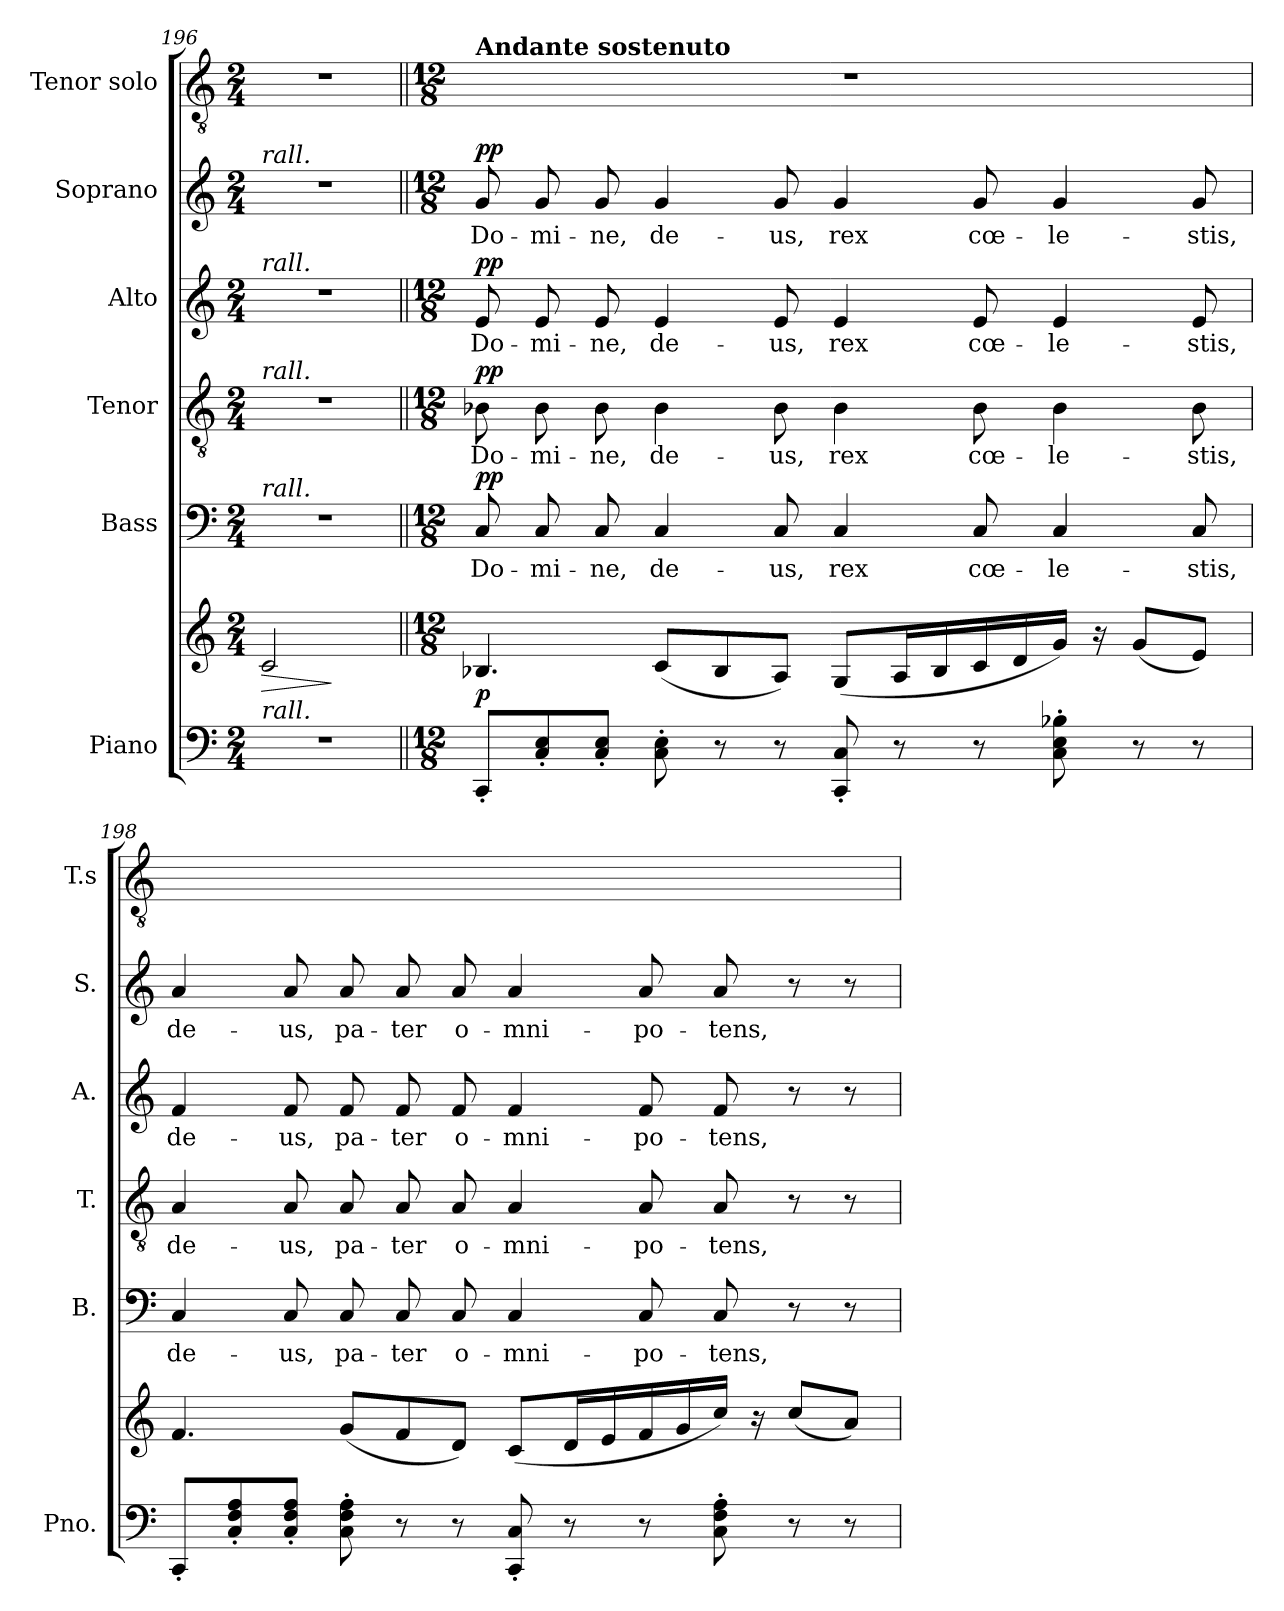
**kern	**kern	**dynam	**kern	**text	**dynam	**kern	**text	**dynam	**kern	**text	**dynam	**kern	**text	**dynam	**kern
*part6	*part6	*part6	*part5	*part5	*part5	*part4	*part4	*part4	*part3	*part3	*part3	*part2	*part2	*part2	*part1
*staff7	*staff6	*staff6/7	*staff5	*staff5	*staff5	*staff4	*staff4	*staff4	*staff3	*staff3	*staff3	*staff2	*staff2	*staff2	*staff1
*I"Piano	*	*	*I"Bass	*	*	*I"Tenor	*	*	*I"Alto	*	*	*I"Soprano	*	*	*I"Tenor solo
*I'Pno.	*	*	*I'B.	*	*	*I'T.	*	*	*I'A.	*	*	*I'S.	*	*	*I'T.s
*clefF4	*clefG2	*	*clefF4	*	*	*clefGv2	*	*	*clefG2	*	*	*clefG2	*	*	*clefGv2
*k[]	*k[]	*	*k[]	*	*	*k[]	*	*	*k[]	*	*	*k[]	*	*	*k[]
*M2/4	*M2/4	*	*M2/4	*	*	*M2/4	*	*	*M2/4	*	*	*M2/4	*	*	*M2/4
=196	=196	=196	=196	=196	=196	=196	=196	=196	=196	=196	=196	=196	=196	=196	=196
!	!	!	!	!	!	!	!	!	!	!	!	!LO:TX:a:i:t=rall.	!	!	!
!	!	!	!	!	!	!	!	!	!LO:TX:a:i:t=rall.	!	!	!	!	!	!
!	!	!	!	!	!	!LO:TX:a:i:t=rall.	!	!	!	!	!	!	!	!	!
!	!	!	!LO:TX:a:i:t=rall.	!	!	!	!	!	!	!	!	!	!	!	!
!LO:TX:a:i:t=rall.	!	!	!	!	!	!	!	!	!	!	!	!	!	!	!
!	!	!LO:HP:b	!	!	!	!	!	!	!	!	!	!	!	!	!
2r	2c/	>	2r	.	.	2r	.	.	2r	.	.	2r	.	.	2r
.	.	]	.	.	.	.	.	.	.	.	.	.	.	.	.
=197||	=197||	=197||	=197||	=197||	=197||	=197||	=197||	=197||	=197||	=197||	=197||	=197||	=197||	=197||	=197||
!!LO:REH:place=s1:a:B:fs=14:t=11
*M12/8	*M12/8	*	*M12/8	*	*	*M12/8	*	*	*M12/8	*	*	*M12/8	*	*	*M12/8
!	!	!	!	!	!	!	!	!	!	!	!	!	!	!	!LO:TX:a:B:t=Andante sostenuto
!	!	!LO:DY:a=2	!	!LO:LY:b	!LO:DY:a	!	!LO:LY:b	!LO:DY:a	!	!LO:LY:b	!LO:DY:a	!	!LO:LY:b	!LO:DY:a	!
8CC'/L	4.B-X/	p	8C/	Do-	pp	8B-X\	Do-	pp	8e/	Do-	pp	8g/	Do-	pp	1.r
!	!	!	!	!LO:LY:b	!	!	!LO:LY:b	!	!	!LO:LY:b	!	!	!LO:LY:b	!	!
8C/' 8E/'	.	.	8C/	-mi-	.	8B-\	-mi-	.	8e/	-mi-	.	8g/	-mi-	.	.
!	!	!	!	!LO:LY:b	!	!	!LO:LY:b	!	!	!LO:LY:b	!	!	!LO:LY:b	!	!
8C/' 8E/'J	.	.	8C/	-ne,	.	8B-\	-ne,	.	8e/	-ne,	.	8g/	-ne,	.	.
!	!	!	!	!LO:LY:b	!	!	!LO:LY:b	!	!	!LO:LY:b	!	!	!LO:LY:b	!	!
8C\' 8E\'	(<8c/L	.	4C/	de-	.	4B-\	de-	.	4e/	de-	.	4g/	de-	.	.
8r	8B-/	.	.	.	.	.	.	.	.	.	.	.	.	.	.
!	!	!	!	!LO:LY:b	!	!	!LO:LY:b	!	!	!LO:LY:b	!	!	!LO:LY:b	!	!
8r	8A/J)	.	8C/	-us,	.	8B-\	-us,	.	8e/	-us,	.	8g/	-us,	.	.
!	!	!	!	!LO:LY:b	!	!	!LO:LY:b	!	!	!LO:LY:b	!	!	!LO:LY:b	!	!
8CC/' 8C/'	(<8G/L	.	4C/	rex	.	4B-\	rex	.	4e/	rex	.	4g/	rex	.	.
8r	16A/L	.	.	.	.	.	.	.	.	.	.	.	.	.	.
.	16B-/	.	.	.	.	.	.	.	.	.	.	.	.	.	.
!	!	!	!	!LO:LY:b	!	!	!LO:LY:b	!	!	!LO:LY:b	!	!	!LO:LY:b	!	!
8r	16c/	.	8C/	cœ-	.	8B-\	cœ-	.	8e/	cœ-	.	8g/	cœ-	.	.
.	16d/	.	.	.	.	.	.	.	.	.	.	.	.	.	.
!	!	!	!	!LO:LY:b	!	!	!LO:LY:b	!	!	!LO:LY:b	!	!	!LO:LY:b	!	!
8C\' 8E\' 8B-X\'	16g/JJ)	.	4C/	-le-	.	4B-\	-le-	.	4e/	-le-	.	4g/	-le-	.	.
.	16r	.	.	.	.	.	.	.	.	.	.	.	.	.	.
8r	(<8g/L	.	.	.	.	.	.	.	.	.	.	.	.	.	.
!	!	!	!	!LO:LY:b	!	!	!LO:LY:b	!	!	!LO:LY:b	!	!	!LO:LY:b	!	!
8r	8e/J)	.	8C/	-stis,	.	8B-\	-stis,	.	8e/	-stis,	.	8g/	-stis,	.	.
!!LO:LB:g=z
=198	=198	=198	=198	=198	=198	=198	=198	=198	=198	=198	=198	=198	=198	=198	=198
!	!	!	!	!LO:LY:b	!	!	!LO:LY:b	!	!	!LO:LY:b	!	!	!LO:LY:b	!	!
8CC'/L	4.f/	.	4C/	de-	.	4A/	de-	.	4f/	de-	.	4a/	de-	.	1.ryy
8C/' 8F/' 8A/'	.	.	.	.	.	.	.	.	.	.	.	.	.	.	.
!	!	!	!	!LO:LY:b	!	!	!LO:LY:b	!	!	!LO:LY:b	!	!	!LO:LY:b	!	!
8C/' 8F/' 8A/'J	.	.	8C/	-us,	.	8A/	-us,	.	8f/	-us,	.	8a/	-us,	.	.
!	!	!	!	!LO:LY:b	!	!	!LO:LY:b	!	!	!LO:LY:b	!	!	!LO:LY:b	!	!
8C\' 8F\' 8A\'	(<8g/L	.	8C/	pa-	.	8A/	pa-	.	8f/	pa-	.	8a/	pa-	.	.
!	!	!	!	!LO:LY:b	!	!	!LO:LY:b	!	!	!LO:LY:b	!	!	!LO:LY:b	!	!
8r	8f/	.	8C/	-ter	.	8A/	-ter	.	8f/	-ter	.	8a/	-ter	.	.
!	!	!	!	!LO:LY:b	!	!	!LO:LY:b	!	!	!LO:LY:b	!	!	!LO:LY:b	!	!
8r	8d/J)	.	8C/	o-	.	8A/	o-	.	8f/	o-	.	8a/	o-	.	.
!	!	!	!	!LO:LY:b	!	!	!LO:LY:b	!	!	!LO:LY:b	!	!	!LO:LY:b	!	!
8CC/' 8C/'	(<8c/L	.	4C/	-mni-	.	4A/	-mni-	.	4f/	-mni-	.	4a/	-mni-	.	.
8r	16d/L	.	.	.	.	.	.	.	.	.	.	.	.	.	.
.	16e/	.	.	.	.	.	.	.	.	.	.	.	.	.	.
!	!	!	!	!LO:LY:b	!	!	!LO:LY:b	!	!	!LO:LY:b	!	!	!LO:LY:b	!	!
8r	16f/	.	8C/	-po-	.	8A/	-po-	.	8f/	-po-	.	8a/	-po-	.	.
.	16g/	.	.	.	.	.	.	.	.	.	.	.	.	.	.
!	!	!	!	!LO:LY:b	!	!	!LO:LY:b	!	!	!LO:LY:b	!	!	!LO:LY:b	!	!
8C\' 8F\' 8A\'	16cc/JJ)	.	8C/	-tens,	.	8A/	-tens,	.	8f/	-tens,	.	8a/	-tens,	.	.
.	16r	.	.	.	.	.	.	.	.	.	.	.	.	.	.
8r	(<8cc/L	.	8r	.	.	8r	.	.	8r	.	.	8r	.	.	.
8r	8a/J)	.	8r	.	.	8r	.	.	8r	.	.	8r	.	.	.
=	=	=	=	=	=	=	=	=	=	=	=	=	=	=	=
*-	*-	*-	*-	*-	*-	*-	*-	*-	*-	*-	*-	*-	*-	*-	*-
